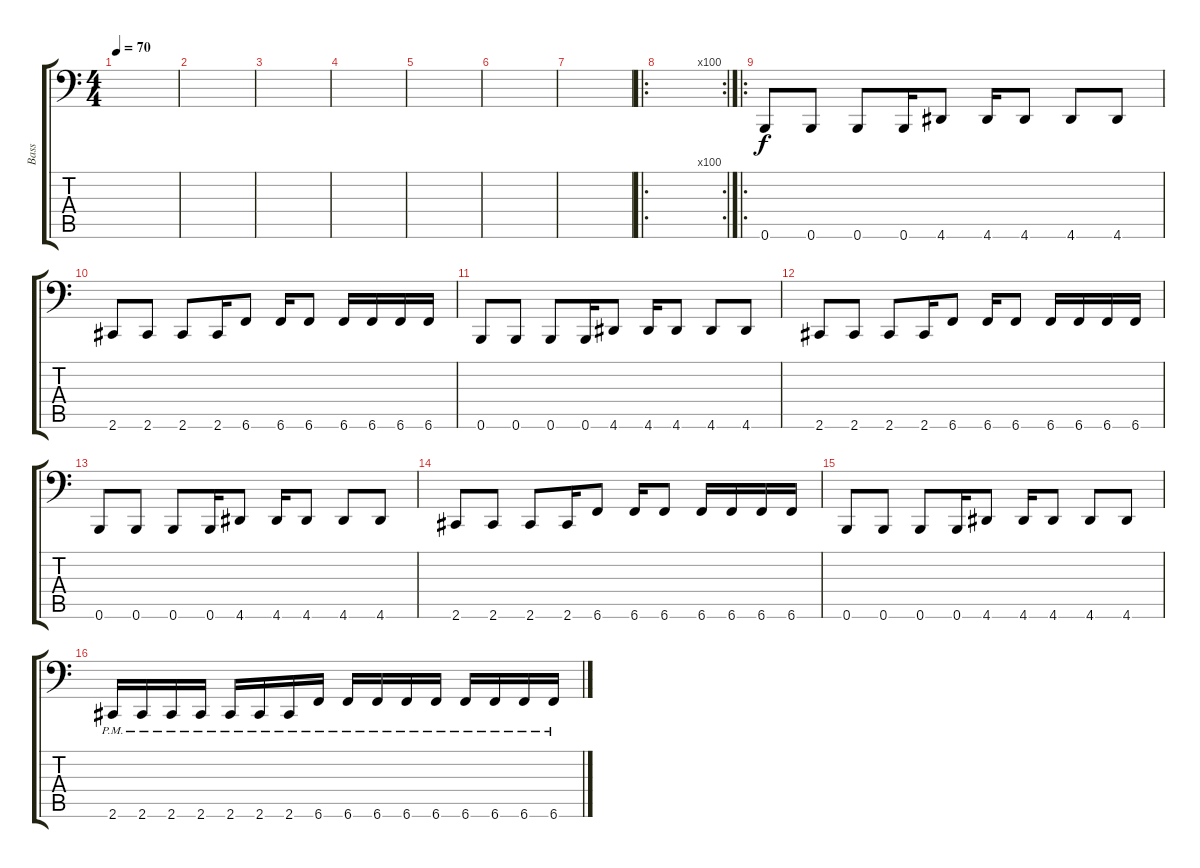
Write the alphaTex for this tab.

\track ("Bass" "Bass") {instrument electricbasspick}
\staff {score tabs}
\tuning (Eb3 B2 Gb2 B1 Gb1 B0) {hide}
\ts (4 4)
\tempo 70
\clef f4
\ks c
|
|
|
|
|
|
|
\ro
\rc 100
|
\ro
0.6.8 0.6.8 0.6.8 0.6.16 4.6.8 4.6.16 4.6.8 4.6.8 4.6.8 |
2.6.8 2.6.8 2.6.8 2.6.16 6.6.8 6.6.16 6.6.8 6.6.16 6.6.16 6.6.16 6.6.16 |
0.6.8 0.6.8 0.6.8 0.6.16 4.6.8 4.6.16 4.6.8 4.6.8 4.6.8 |
2.6.8 2.6.8 2.6.8 2.6.16 6.6.8 6.6.16 6.6.8 6.6.16 6.6.16 6.6.16 6.6.16 |
0.6.8 0.6.8 0.6.8 0.6.16 4.6.8 4.6.16 4.6.8 4.6.8 4.6.8 |
2.6.8 2.6.8 2.6.8 2.6.16 6.6.8 6.6.16 6.6.8 6.6.16 6.6.16 6.6.16 6.6.16 |
0.6.8 0.6.8 0.6.8 0.6.16 4.6.8 4.6.16 4.6.8 4.6.8 4.6.8 |
2.6{pm}.16 2.6{pm}.16 2.6{pm}.16 2.6{pm}.16 2.6{pm}.16 2.6{pm}.16 2.6{pm}.16 6.6{pm}.16 6.6{pm}.16 6.6{pm}.16 6.6{pm}.16 6.6{pm}.16 6.6{pm}.16 6.6{pm}.16 6.6{pm}.16 6.6{pm}.16
